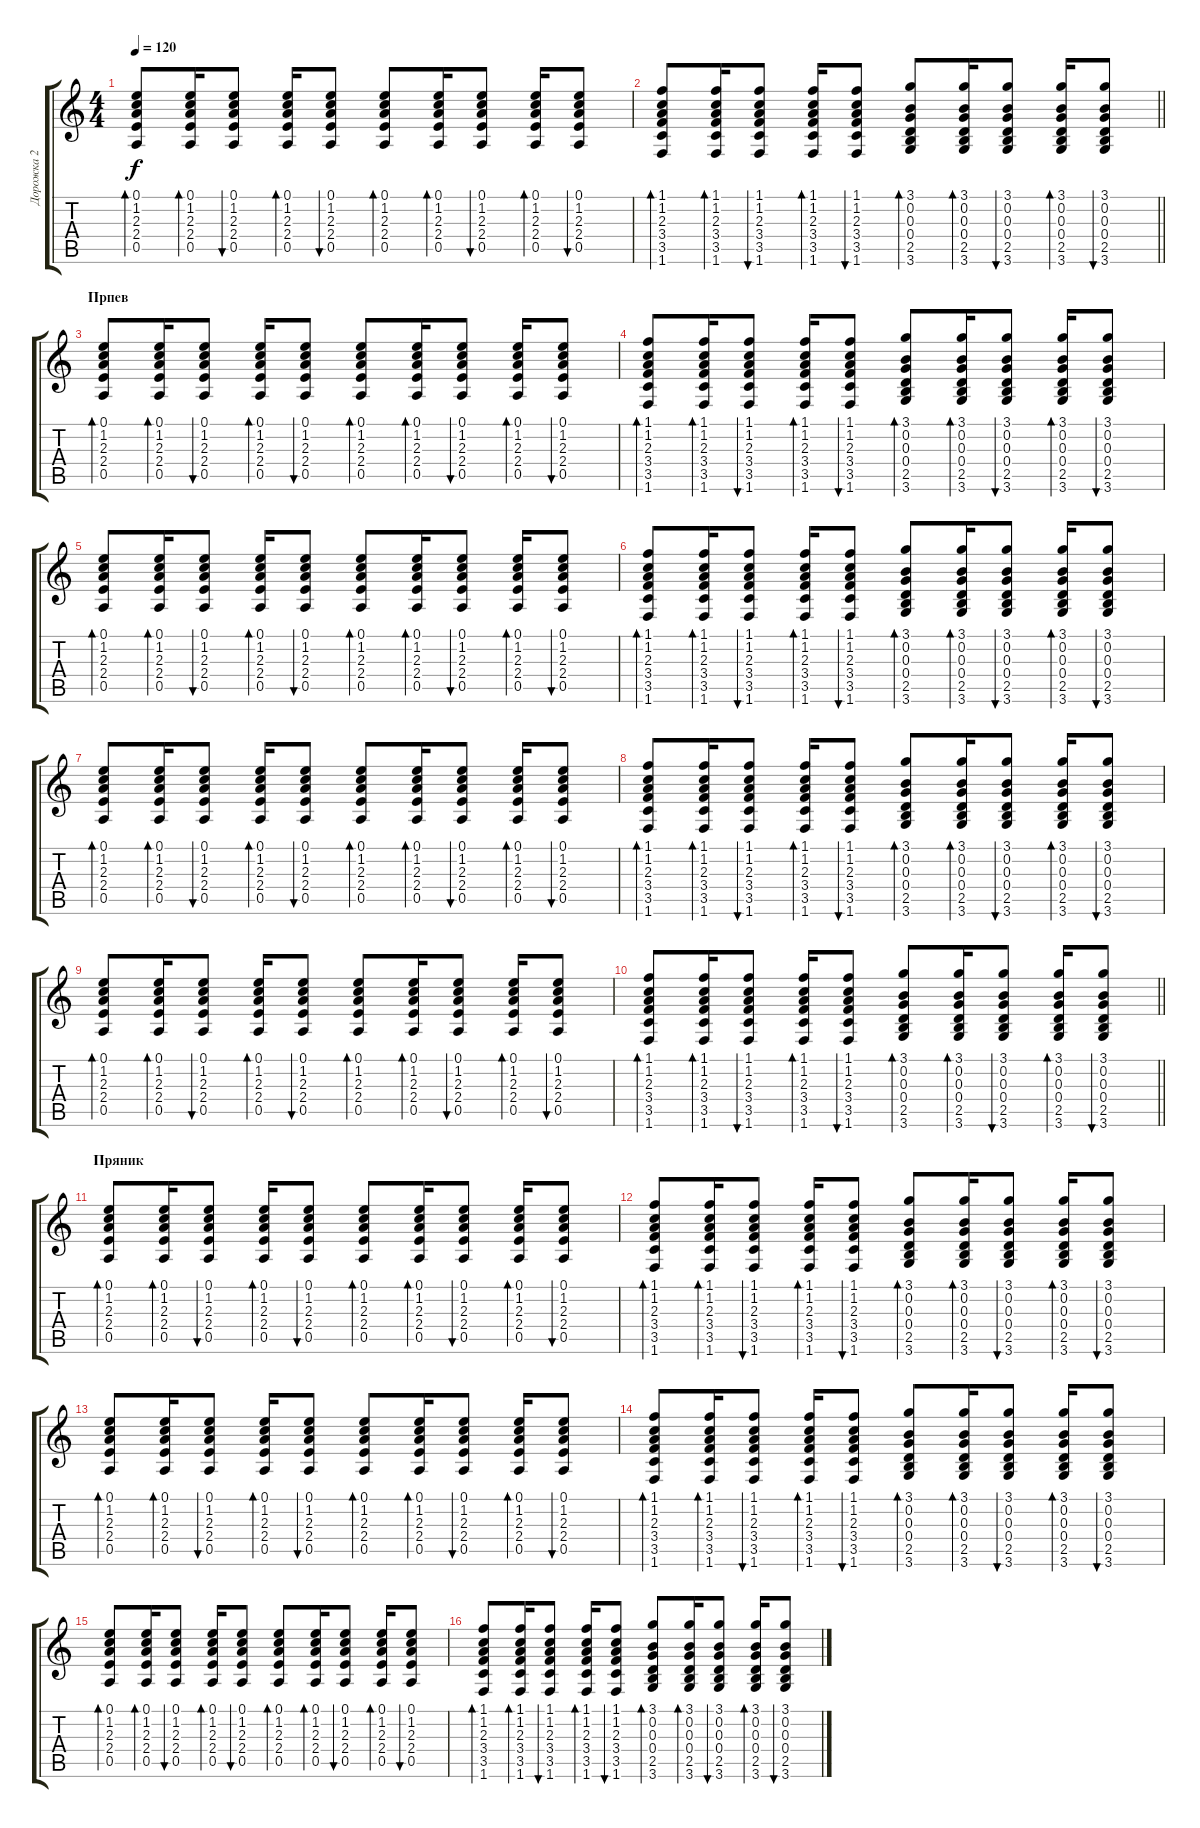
\track ("Дорожка 2" "Дорожка 2") {instrument acousticguitarsteel}
\staff {score tabs}
\tuning (E4 B3 G3 D3 A2 E2) {hide}
\ts (4 4)
\tempo 120
\clef g2
\ks c
(0.1 1.2 2.3 2.4 0.5).8{bd 60 dy f} (0.1 1.2 2.3 2.4 0.5).16{bd 60} (0.1 1.2 2.3 2.4 0.5).8{bu 60} (0.1 1.2 2.3 2.4 0.5).16{bd 60} (0.1 1.2 2.3 2.4 0.5).8{bu 60} (0.1 1.2 2.3 2.4 0.5).8{bd 60} (0.1 1.2 2.3 2.4 0.5).16{bd 60} (0.1 1.2 2.3 2.4 0.5).8{bu 60} (0.1 1.2 2.3 2.4 0.5).16{bd 60} (0.1 1.2 2.3 2.4 0.5).8{bu 60} |
\barLineRight lightlight
(1.1 1.2 2.3 3.4 3.5 1.6).8{bd 60} (1.1 1.2 2.3 3.4 3.5 1.6).16{bd 60} (1.1 1.2 2.3 3.4 3.5 1.6).8{bu 60} (1.1 1.2 2.3 3.4 3.5 1.6).16{bd 60} (1.1 1.2 2.3 3.4 3.5 1.6).8{bu 60} (3.1 0.2 0.3 0.4 2.5 3.6).8{bd 60} (3.1 0.2 0.3 0.4 2.5 3.6).16{bd 60} (3.1 0.2 0.3 0.4 2.5 3.6).8{bu 60} (3.1 0.2 0.3 0.4 2.5 3.6).16{bd 60} (3.1 0.2 0.3 0.4 2.5 3.6).8{bu 60} |
\section ("" "Прпев")
(0.1 1.2 2.3 2.4 0.5).8{bd 60} (0.1 1.2 2.3 2.4 0.5).16{bd 60} (0.1 1.2 2.3 2.4 0.5).8{bu 60} (0.1 1.2 2.3 2.4 0.5).16{bd 60} (0.1 1.2 2.3 2.4 0.5).8{bu 60} (0.1 1.2 2.3 2.4 0.5).8{bd 60} (0.1 1.2 2.3 2.4 0.5).16{bd 60} (0.1 1.2 2.3 2.4 0.5).8{bu 60} (0.1 1.2 2.3 2.4 0.5).16{bd 60} (0.1 1.2 2.3 2.4 0.5).8{bu 60} |
(1.1 1.2 2.3 3.4 3.5 1.6).8{bd 60} (1.1 1.2 2.3 3.4 3.5 1.6).16{bd 60} (1.1 1.2 2.3 3.4 3.5 1.6).8{bu 60} (1.1 1.2 2.3 3.4 3.5 1.6).16{bd 60} (1.1 1.2 2.3 3.4 3.5 1.6).8{bu 60} (3.1 0.2 0.3 0.4 2.5 3.6).8{bd 60} (3.1 0.2 0.3 0.4 2.5 3.6).16{bd 60} (3.1 0.2 0.3 0.4 2.5 3.6).8{bu 60} (3.1 0.2 0.3 0.4 2.5 3.6).16{bd 60} (3.1 0.2 0.3 0.4 2.5 3.6).8{bu 60} |
(0.1 1.2 2.3 2.4 0.5).8{bd 60} (0.1 1.2 2.3 2.4 0.5).16{bd 60} (0.1 1.2 2.3 2.4 0.5).8{bu 60} (0.1 1.2 2.3 2.4 0.5).16{bd 60} (0.1 1.2 2.3 2.4 0.5).8{bu 60} (0.1 1.2 2.3 2.4 0.5).8{bd 60} (0.1 1.2 2.3 2.4 0.5).16{bd 60} (0.1 1.2 2.3 2.4 0.5).8{bu 60} (0.1 1.2 2.3 2.4 0.5).16{bd 60} (0.1 1.2 2.3 2.4 0.5).8{bu 60} |
(1.1 1.2 2.3 3.4 3.5 1.6).8{bd 60} (1.1 1.2 2.3 3.4 3.5 1.6).16{bd 60} (1.1 1.2 2.3 3.4 3.5 1.6).8{bu 60} (1.1 1.2 2.3 3.4 3.5 1.6).16{bd 60} (1.1 1.2 2.3 3.4 3.5 1.6).8{bu 60} (3.1 0.2 0.3 0.4 2.5 3.6).8{bd 60} (3.1 0.2 0.3 0.4 2.5 3.6).16{bd 60} (3.1 0.2 0.3 0.4 2.5 3.6).8{bu 60} (3.1 0.2 0.3 0.4 2.5 3.6).16{bd 60} (3.1 0.2 0.3 0.4 2.5 3.6).8{bu 60} |
(0.1 1.2 2.3 2.4 0.5).8{bd 60} (0.1 1.2 2.3 2.4 0.5).16{bd 60} (0.1 1.2 2.3 2.4 0.5).8{bu 60} (0.1 1.2 2.3 2.4 0.5).16{bd 60} (0.1 1.2 2.3 2.4 0.5).8{bu 60} (0.1 1.2 2.3 2.4 0.5).8{bd 60} (0.1 1.2 2.3 2.4 0.5).16{bd 60} (0.1 1.2 2.3 2.4 0.5).8{bu 60} (0.1 1.2 2.3 2.4 0.5).16{bd 60} (0.1 1.2 2.3 2.4 0.5).8{bu 60} |
(1.1 1.2 2.3 3.4 3.5 1.6).8{bd 60} (1.1 1.2 2.3 3.4 3.5 1.6).16{bd 60} (1.1 1.2 2.3 3.4 3.5 1.6).8{bu 60} (1.1 1.2 2.3 3.4 3.5 1.6).16{bd 60} (1.1 1.2 2.3 3.4 3.5 1.6).8{bu 60} (3.1 0.2 0.3 0.4 2.5 3.6).8{bd 60} (3.1 0.2 0.3 0.4 2.5 3.6).16{bd 60} (3.1 0.2 0.3 0.4 2.5 3.6).8{bu 60} (3.1 0.2 0.3 0.4 2.5 3.6).16{bd 60} (3.1 0.2 0.3 0.4 2.5 3.6).8{bu 60} |
(0.1 1.2 2.3 2.4 0.5).8{bd 60} (0.1 1.2 2.3 2.4 0.5).16{bd 60} (0.1 1.2 2.3 2.4 0.5).8{bu 60} (0.1 1.2 2.3 2.4 0.5).16{bd 60} (0.1 1.2 2.3 2.4 0.5).8{bu 60} (0.1 1.2 2.3 2.4 0.5).8{bd 60} (0.1 1.2 2.3 2.4 0.5).16{bd 60} (0.1 1.2 2.3 2.4 0.5).8{bu 60} (0.1 1.2 2.3 2.4 0.5).16{bd 60} (0.1 1.2 2.3 2.4 0.5).8{bu 60} |
\barLineRight lightlight
(1.1 1.2 2.3 3.4 3.5 1.6).8{bd 60} (1.1 1.2 2.3 3.4 3.5 1.6).16{bd 60} (1.1 1.2 2.3 3.4 3.5 1.6).8{bu 60} (1.1 1.2 2.3 3.4 3.5 1.6).16{bd 60} (1.1 1.2 2.3 3.4 3.5 1.6).8{bu 60} (3.1 0.2 0.3 0.4 2.5 3.6).8{bd 60} (3.1 0.2 0.3 0.4 2.5 3.6).16{bd 60} (3.1 0.2 0.3 0.4 2.5 3.6).8{bu 60} (3.1 0.2 0.3 0.4 2.5 3.6).16{bd 60} (3.1 0.2 0.3 0.4 2.5 3.6).8{bu 60} |
\section ("" "Пряник")
(0.1 1.2 2.3 2.4 0.5).8{bd 60} (0.1 1.2 2.3 2.4 0.5).16{bd 60} (0.1 1.2 2.3 2.4 0.5).8{bu 60} (0.1 1.2 2.3 2.4 0.5).16{bd 60} (0.1 1.2 2.3 2.4 0.5).8{bu 60} (0.1 1.2 2.3 2.4 0.5).8{bd 60} (0.1 1.2 2.3 2.4 0.5).16{bd 60} (0.1 1.2 2.3 2.4 0.5).8{bu 60} (0.1 1.2 2.3 2.4 0.5).16{bd 60} (0.1 1.2 2.3 2.4 0.5).8{bu 60} |
(1.1 1.2 2.3 3.4 3.5 1.6).8{bd 60} (1.1 1.2 2.3 3.4 3.5 1.6).16{bd 60} (1.1 1.2 2.3 3.4 3.5 1.6).8{bu 60} (1.1 1.2 2.3 3.4 3.5 1.6).16{bd 60} (1.1 1.2 2.3 3.4 3.5 1.6).8{bu 60} (3.1 0.2 0.3 0.4 2.5 3.6).8{bd 60} (3.1 0.2 0.3 0.4 2.5 3.6).16{bd 60} (3.1 0.2 0.3 0.4 2.5 3.6).8{bu 60} (3.1 0.2 0.3 0.4 2.5 3.6).16{bd 60} (3.1 0.2 0.3 0.4 2.5 3.6).8{bu 60} |
(0.1 1.2 2.3 2.4 0.5).8{bd 60} (0.1 1.2 2.3 2.4 0.5).16{bd 60} (0.1 1.2 2.3 2.4 0.5).8{bu 60} (0.1 1.2 2.3 2.4 0.5).16{bd 60} (0.1 1.2 2.3 2.4 0.5).8{bu 60} (0.1 1.2 2.3 2.4 0.5).8{bd 60} (0.1 1.2 2.3 2.4 0.5).16{bd 60} (0.1 1.2 2.3 2.4 0.5).8{bu 60} (0.1 1.2 2.3 2.4 0.5).16{bd 60} (0.1 1.2 2.3 2.4 0.5).8{bu 60} |
(1.1 1.2 2.3 3.4 3.5 1.6).8{bd 60} (1.1 1.2 2.3 3.4 3.5 1.6).16{bd 60} (1.1 1.2 2.3 3.4 3.5 1.6).8{bu 60} (1.1 1.2 2.3 3.4 3.5 1.6).16{bd 60} (1.1 1.2 2.3 3.4 3.5 1.6).8{bu 60} (3.1 0.2 0.3 0.4 2.5 3.6).8{bd 60} (3.1 0.2 0.3 0.4 2.5 3.6).16{bd 60} (3.1 0.2 0.3 0.4 2.5 3.6).8{bu 60} (3.1 0.2 0.3 0.4 2.5 3.6).16{bd 60} (3.1 0.2 0.3 0.4 2.5 3.6).8{bu 60} |
(0.1 1.2 2.3 2.4 0.5).8{bd 60} (0.1 1.2 2.3 2.4 0.5).16{bd 60} (0.1 1.2 2.3 2.4 0.5).8{bu 60} (0.1 1.2 2.3 2.4 0.5).16{bd 60} (0.1 1.2 2.3 2.4 0.5).8{bu 60} (0.1 1.2 2.3 2.4 0.5).8{bd 60} (0.1 1.2 2.3 2.4 0.5).16{bd 60} (0.1 1.2 2.3 2.4 0.5).8{bu 60} (0.1 1.2 2.3 2.4 0.5).16{bd 60} (0.1 1.2 2.3 2.4 0.5).8{bu 60} |
(1.1 1.2 2.3 3.4 3.5 1.6).8{bd 60} (1.1 1.2 2.3 3.4 3.5 1.6).16{bd 60} (1.1 1.2 2.3 3.4 3.5 1.6).8{bu 60} (1.1 1.2 2.3 3.4 3.5 1.6).16{bd 60} (1.1 1.2 2.3 3.4 3.5 1.6).8{bu 60} (3.1 0.2 0.3 0.4 2.5 3.6).8{bd 60} (3.1 0.2 0.3 0.4 2.5 3.6).16{bd 60} (3.1 0.2 0.3 0.4 2.5 3.6).8{bu 60} (3.1 0.2 0.3 0.4 2.5 3.6).16{bd 60} (3.1 0.2 0.3 0.4 2.5 3.6).8{bu 60}
